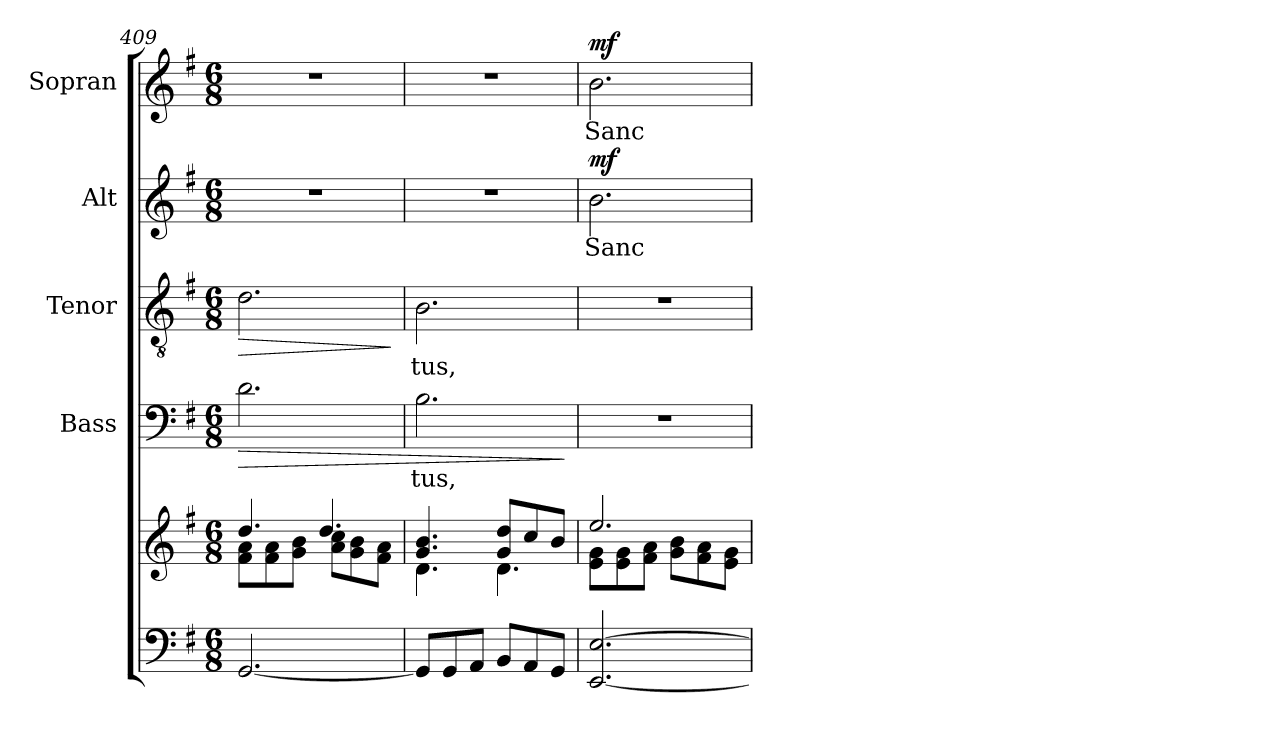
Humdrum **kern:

**kern	**kern	**kern	**text	**dynam	**kern	**text	**dynam	**kern	**text	**dynam	**kern	**text	**dynam
*part5	*part5	*part4	*part4	*part4	*part3	*part3	*part3	*part2	*part2	*part2	*part1	*part1	*part1
*staff6	*staff5	*staff4	*staff4	*staff4	*staff3	*staff3	*staff3	*staff2	*staff2	*staff2	*staff1	*staff1	*staff1
*	*	*I"Bass	*	*	*I"Tenor	*	*	*I"Alt	*	*	*I"Sopran	*	*
*	*	*I'B.	*	*	*I'T.	*	*	*I'A.	*	*	*I'S.	*	*
*clefF4	*clefG2	*clefF4	*	*	*clefGv2	*	*	*clefG2	*	*	*clefG2	*	*
*k[f#]	*k[f#]	*k[f#]	*	*	*k[f#]	*	*	*k[f#]	*	*	*k[f#]	*	*
*G:	*G:	*G:	*	*	*G:	*	*	*G:	*	*	*G:	*	*
*M6/8	*M6/8	*M6/8	*	*	*M6/8	*	*	*M6/8	*	*	*M6/8	*	*
=409	=409	=409	=409	=409	=409	=409	=409	=409	=409	=409	=409	=409	=409
*	*^	*	*	*	*	*	*	*	*	*	*	*	*
!	!	!	!	!	!LO:HP:b	!	!	!LO:HP:b	!	!	!	!	!	!
[2.GG/	4.dd/	8f#\ 8a\L	2.d\	.	>	2.d\	.	>	2.r	.	.	2.r	.	.
.	.	8f#\ 8a\	.	.	.	.	.	.	.	.	.	.	.	.
.	.	8g\ 8b\J	.	.	.	.	.	.	.	.	.	.	.	.
.	4.dd/	8a\ 8cc\L	.	.	.	.	.	.	.	.	.	.	.	.
.	.	8g\ 8b\	.	.	.	.	.	.	.	.	.	.	.	.
.	.	8f#\ 8a\J	.	.	.	.	.	.	.	.	.	.	.	.
*	*v	*v	*	*	*	*	*	*	*	*	*	*	*	*
.	.	.	.	.	.	.	]	.	.	.	.	.	.
=410	=410	=410	=410	=410	=410	=410	=410	=410	=410	=410	=410	=410	=410
*	*^	*	*	*	*	*	*	*	*	*	*	*	*
!	!	!	!	!LO:LY:b	!	!	!LO:LY:b	!	!	!	!	!	!	!
8GG/L]	4.g/ 4.b/	4.d\	2.B\	-tus,	.	2.B\	-tus,	.	2.r	.	.	2.r	.	.
8GG/	.	.	.	.	.	.	.	.	.	.	.	.	.	.
8AA/J	.	.	.	.	.	.	.	.	.	.	.	.	.	.
8BB/L	8g/ 8dd/L	4.d\	.	.	.	.	.	.	.	.	.	.	.	.
8AA/	8cc/	.	.	.	.	.	.	.	.	.	.	.	.	.
8GG/J	8b/J	.	.	.	.	.	.	.	.	.	.	.	.	.
*	*v	*v	*	*	*	*	*	*	*	*	*	*	*	*
.	.	.	.	]	.	.	.	.	.	.	.	.	.
=411	=411	=411	=411	=411	=411	=411	=411	=411	=411	=411	=411	=411	=411
*	*^	*	*	*	*	*	*	*	*	*	*	*	*
!	!	!	!	!	!	!	!	!	!	!LO:LY:b	!LO:DY:a	!	!LO:LY:b	!LO:DY:a
[2.EE/ [2.E/	2.ee/	8e\ 8g\L	2.r	.	.	2.r	.	.	2.b\	Sanc-	mf	2.b\	Sanc-	mf
.	.	8e\ 8g\	.	.	.	.	.	.	.	.	.	.	.	.
.	.	8f#\ 8a\J	.	.	.	.	.	.	.	.	.	.	.	.
.	.	8g\ 8b\L	.	.	.	.	.	.	.	.	.	.	.	.
.	.	8f#\ 8a\	.	.	.	.	.	.	.	.	.	.	.	.
.	.	8e\ 8g\J	.	.	.	.	.	.	.	.	.	.	.	.
*	*v	*v	*	*	*	*	*	*	*	*	*	*	*	*
=	=	=	=	=	=	=	=	=	=	=	=	=	=
*-	*-	*-	*-	*-	*-	*-	*-	*-	*-	*-	*-	*-	*-
